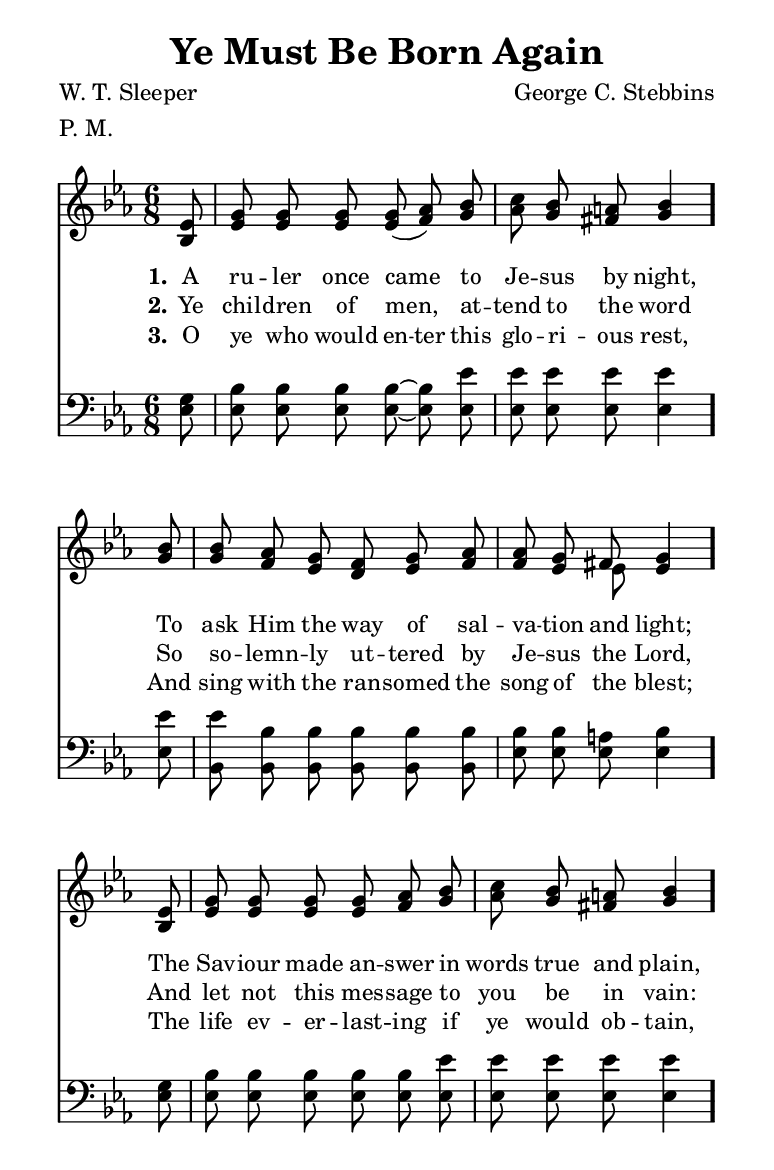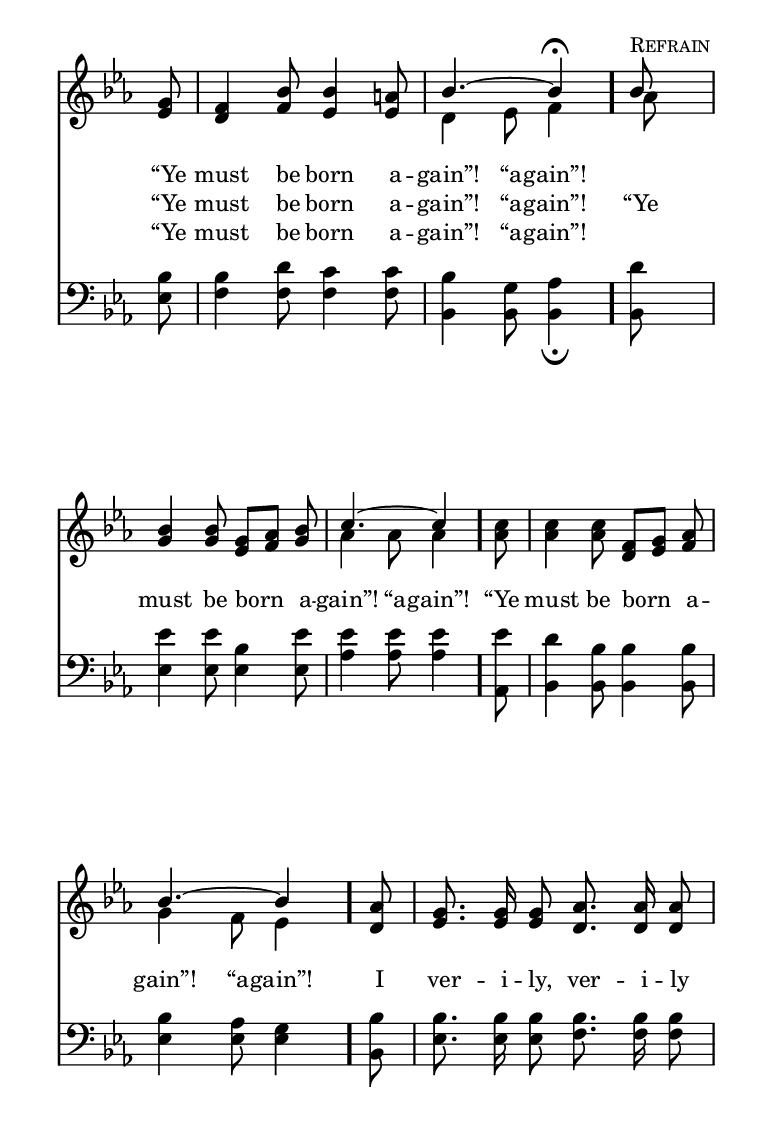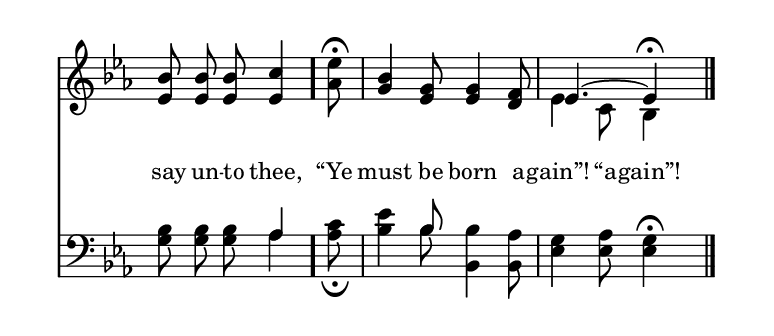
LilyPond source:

\include "common/global.ily"
\paper {
  \include "common/paper.ily"
  ragged-last-bottom = ##t
  systems-per-page = #(cond (is-eogsized 5) (#t #f))
  system-count = #(cond (is-eogsized 7) (#t #f))
}

\header{
  %gospel
  hymnnumber = "142"
  title = "Ye Must Be Born Again"
  tunename = ""
  meter = "P. M."
  poet = "W. T. Sleeper"
  composer = "George C. Stebbins"
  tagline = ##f
}

ta = { \tempo 8=140 }
tb = { \tempo 8=70 }

global = {
  \include "common/overrides.ily"
  \override Staff.TimeSignature.style = #'numbered
  \time 6/8
  \override Score.MetronomeMark.transparent = ##t % hide all fermata changes too
  \ta
  \key ees \major
  \partial 8
  \autoBeamOff
}

notesSoprano = {
\global
\relative c' {

  ees8 | g g g g( aes) bes | c bes a bes4 \eogbreak
  bes8 | bes aes g f g aes | aes g fis g4 \eogbreak
  ees8 | g g g g aes bes | c bes a bes4 \eogbreak
  g8 | f4 bes8 bes4 a8 | bes4. ~ \tb bes4 \fermata \ta

  << s^\markup { \small \caps "Refrain" }
  { bes8 | bes4 bes8 g8[ aes] bes | c4. ~ c4 } >>
  c8 | c4 c8 f,8[ g] aes | bes4. ~ bes4
  aes8 | g8. g16 g8 aes8. aes16 aes8 | bes bes bes c4
  \tb ees8 \fermata \ta | bes4 g8 g4 f8 | ees4. ~ \tb ees4 \fermata \ta

  \bar "|."

}
}

notesAlto = {
\global
\relative e' {

  bes8 | ees ees ees ees( f) g | aes g fis g4
  g8 | g f ees d ees f | f ees ees ees4
  bes8 | ees ees ees ees f g | aes g fis g4
  ees8 | d4 f8 ees4 ees8 | d4 ees8 f4

  aes8 | g4 g8 ees[ f] g | aes4 aes8 aes4
  aes8 | aes4 aes8 d,[ ees] f | g4 f8 ees4
  d8 | ees8. ees16 ees8 d8. d16 d8 | ees ees ees ees4
  aes8 | g4 ees8 ees4 d8 | ees4 c8 bes4

}
}

notesTenor = {
\global
\relative a {

  g8 | bes bes bes bes ~ bes ees | ees ees ees ees4
  ees8 | ees bes bes bes bes bes | bes bes a bes4
  g8 | bes bes bes bes bes ees | ees ees ees ees4
  bes8 | bes4 d8 c4 c8 | bes4 g8 aes4

  d8 | ees4 ees8 bes4 ees8 | ees4 ees8 ees4
  ees8 | d4 bes8 bes4 bes8 | bes4 aes8 g4
  bes8 | bes8. bes16 bes8 bes8. bes16 bes8 | bes bes bes aes4
  c8 | ees4 bes8 bes4 aes8 | g4 aes8 g4

}
}

notesBass = {
\global
\relative f {

  ees8 | ees ees ees ees ~ ees ees | ees ees ees ees4
  ees8 | bes bes bes bes bes bes | ees ees ees ees4
  ees8 | ees ees ees ees ees ees | ees ees ees ees4
  ees8 | f4 f8 f4 f8 | bes,4 bes8 bes4_\fermata

  bes8 | ees4 ees8 ees4 ees8 | aes4 aes8 aes4
  aes,8 | bes4 bes8 bes4 bes8 | ees4 ees8 ees4
  bes8 | ees8. ees16 ees8 f8. f16 f8 | g g g aes4
  aes8_\fermata | bes4 bes8 bes,4 bes8 | ees4 ees8 ees4 \fermata

}
}

Refrain = \lyricmode {

“Ye must be born a -- gain”! %{HIDE>%} “a -- gain”! %{<HIDE%} \bar "."
“Ye must be born a -- gain”! %{HIDE>%} “a -- gain”! %{<HIDE%} \bar "."
I ver -- i -- ly, ver -- i -- ly say un -- to thee, \bar "."
“Ye must be born a -- gain”! %{HIDE>%} “a -- gain”! %{<HIDE%} \bar "."

}

wordsA = \lyricmode {
\set stanza = "1."

A ru -- ler once came to Je -- sus by night, \bar "."
To ask Him the way of sal -- va -- tion and light; \bar "."
The Sav -- iour made an -- swer in words true and plain, \bar "."
“Ye must be born a -- gain”! %{HIDE>%} “a -- gain”! %{<HIDE%} \bar "."

}

wordsB = \lyricmode {
\set stanza = "2."

Ye chil -- dren of men, at -- tend to the word
So so -- lemn -- ly ut -- tered by Je -- sus the Lord,
And let not this mes -- sage to you be in vain:
“Ye must be born a -- gain”! %{HIDE>%} “a -- gain”! %{<HIDE%}

\Refrain

}

wordsC = \lyricmode {
\set stanza = "3."

O ye who would { \mon } en -- ter { \moff } this glo -- ri -- ous rest,
And sing with the ran -- somed the song of the blest;
The life ev -- er -- last -- ing if ye would ob -- tain,
“Ye must be born a -- gain”! %{HIDE>%} “a -- gain”! %{<HIDE%}

}

\score {
  \context ChoirStaff <<
    \context Staff = upper <<
      \set Staff.autoBeaming = ##f
      \set ChoirStaff.systemStartDelimiter = #'SystemStartBar
      \set ChoirStaff.printPartCombineTexts = ##f
      \partcombine #'(2 . 11) \notesSoprano \notesAlto
      \context NullVoice = altos { \voiceTwo << \notesAlto >> }
      \context Lyrics = one   \lyricsto altos \wordsA
      \context Lyrics = two   \lyricsto altos \wordsB
      \context Lyrics = three \lyricsto altos \wordsC
    >>
    \context Staff = men <<
      \set Staff.autoBeaming = ##f
      \clef bass
      \set ChoirStaff.printPartCombineTexts = ##f
      \partcombine #'(2 . 11) \notesTenor \notesBass
    >>
  >>
  \layout {
    \include "common/layout.ily"
  }
  #(cond ((ly:get-option 'eog-midi-permitted) #{ \midi{
    \include "common/midi.ily"
  } #}))
}

\version "2.19.49"  % necessary for upgrading to future LilyPond versions.

% vi:set et ts=2 sw=2 ai nocindent syntax=lilypond:
